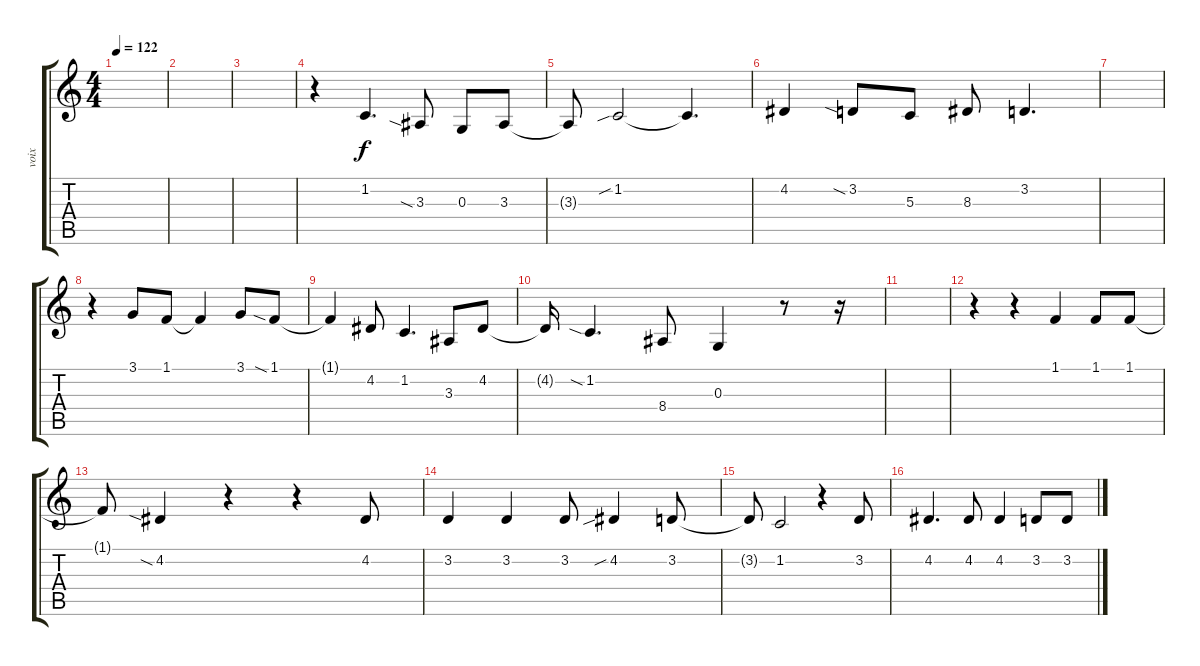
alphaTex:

\track ("voix" "voix") {instrument voiceoohs}
\staff {score tabs}
\tuning (E4 B3 G3 D3 A2 E2) {hide}
\ts (4 4)
\tempo 122
\clef g2
\ks c
|
|
|
r.4 1.2.4{d} 3.3{sia}.8 0.3.8 3.3.8 |
3.3{t}.8 1.2{sib}.2 1.2{t}.4{d} |
4.2.4 3.2{sia}.8 5.3.8 8.3.8 3.2.4{d} |
|
r.4 3.1.8 1.1.8 1.1{t}.4 3.1.8 1.1{sia}.8 |
1.1{t}.4 4.2.8 1.2.4{d} 3.3.8 4.2.8 |
4.2{t}.16 1.2{sia}.4{d} 8.4.8 0.3.4 r.8 r.16 |
|
r.4 r.4 1.1.4 1.1.8 1.1.8 |
1.1{t}.8 4.2{sia}.4 r.4 r.4 4.2.8 |
3.2.4 3.2.4 3.2.8 4.2{sib}.4 3.2.8 |
3.2{t}.8 1.2.2 r.4 3.2.8 |
4.2.4{d} 4.2.8 4.2.4 3.2.8 3.2.8
